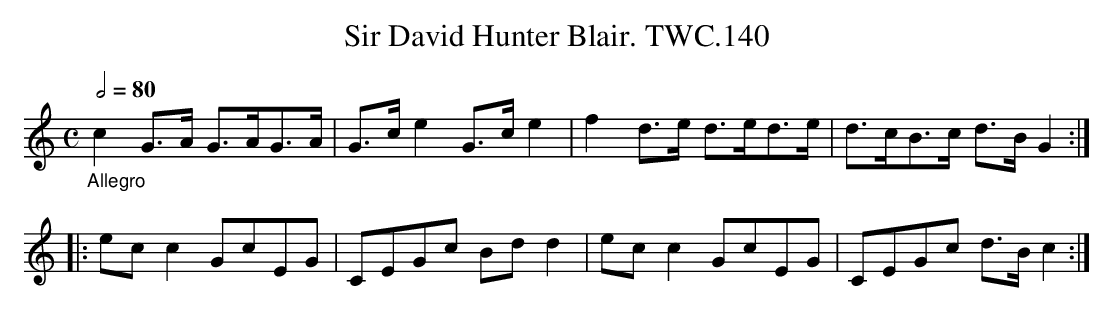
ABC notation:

X:1
T:Sir David Hunter Blair. TWC.140
L:1/8
M:C
Q:1/2=80
K:C
"_Allegro"\
c2 G>A G>AG>A|G>c e2 G>c e2|f2 d>e d>ed>e|d>cB>c d>B G2 :|
|:ec c2 GcEG|CEGc Bd d2|ec c2 GcEG|CEGc d>B c2 :|
